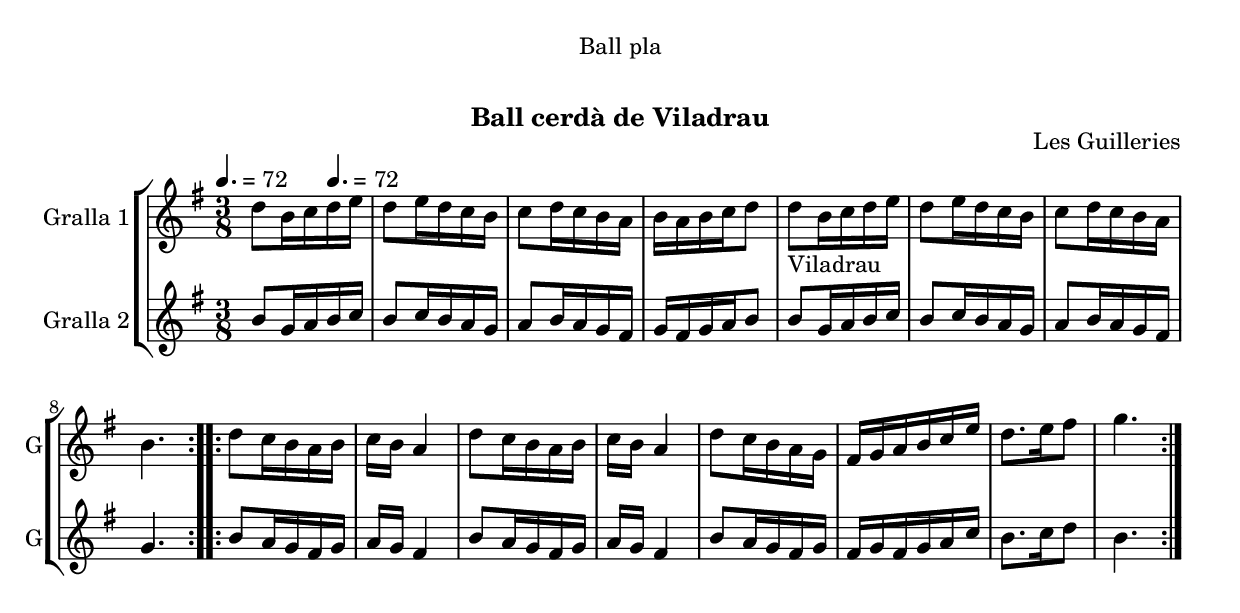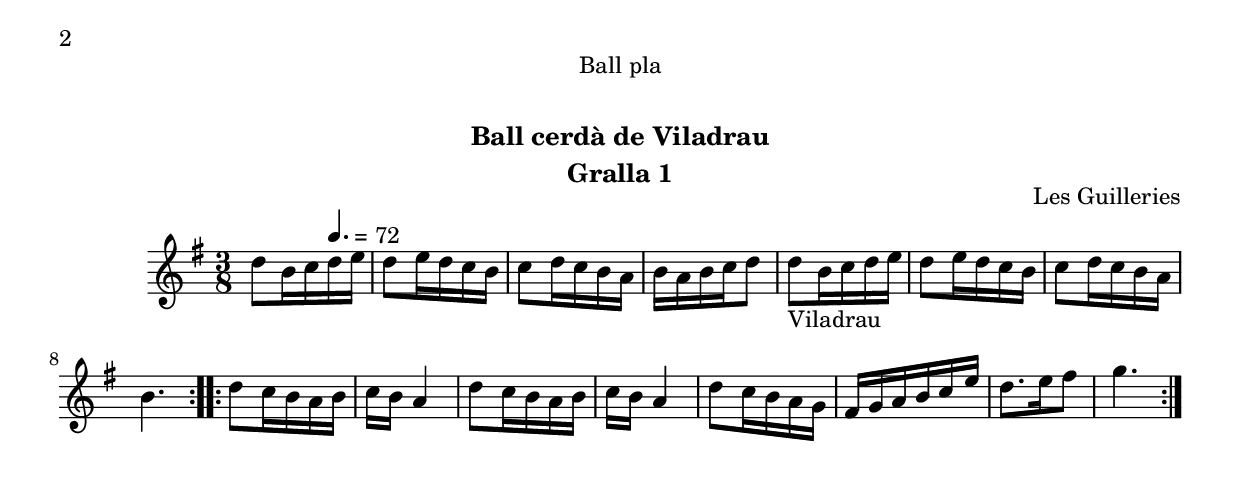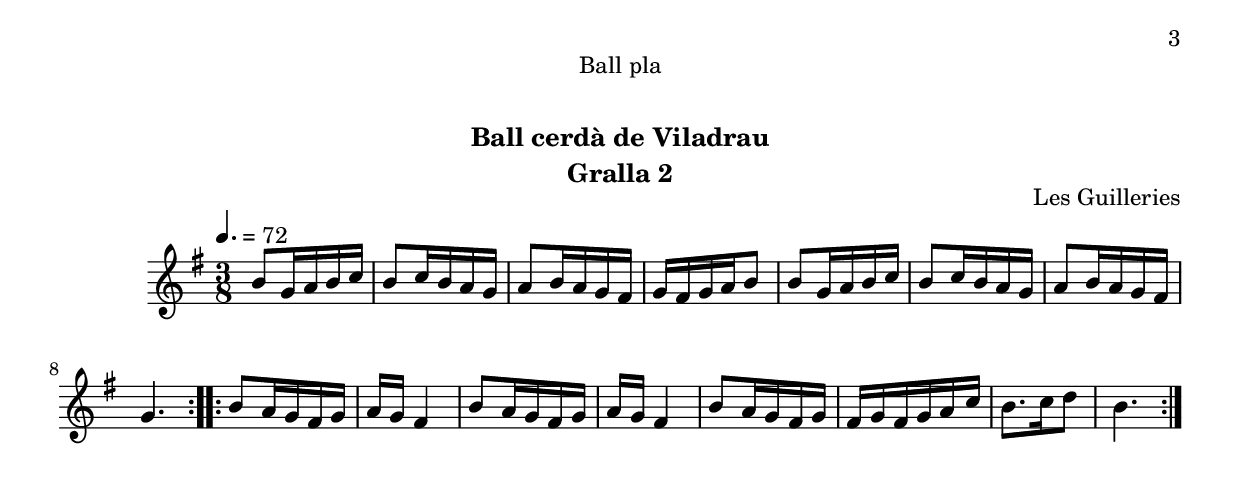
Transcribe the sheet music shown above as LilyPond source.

\version "2.22.1"

\header {
  dedication="Ball pla"
  title="     "
  subtitle="Ball cerdà de Viladrau"
  subsubtitle=""
  poet=""
  meter=""
  piece=""
  composer=""
  arranger=""
  opus="Les Guilleries"
  instrument=""
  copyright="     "
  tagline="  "
}

liniaroAa =
\relative d''
{
  \clef treble
  \key g \major
  \time 3/8
  \repeat volta 2 { d8 b16 c \tempo 4. = 72 d e  |
  d8 e16 d c b  |
  c8 d16 c b a  |
  b16 a b c d8  |
  %05
  d8 _"Viladrau" b16 c d e  |
  d8 e16 d c b  |
  c8 d16 c b a  |
  b4.  | }
  \repeat volta 2 { d8 c16 b a b  |
  %10
  c16 b a4  |
  d8 c16 b a b  |
  c16 b a4  |
  d8 c16 b a g  |
  fis16 g a b c e  |
  %15
  d8. e16 fis8  |
  g4.  | }
}

liniaroAb =
\relative b'
{
  \tempo 4. = 72
  \clef treble
  \key g \major
  \time 3/8
  \repeat volta 2 { b8 g16 a b c  |
  b8 c16 b a g  |
  a8 b16 a g fis  |
  g16 fis g a b8  |
  %05
  b8 g16 a b c  |
  b8 c16 b a g  |
  a8 b16 a g fis  |
  g4.  | }
  \repeat volta 2 { b8 a16 g fis g  |
  %10
  a16 g fis4  |
  b8 a16 g fis g  |
  a16 g fis4  |
  b8 a16 g fis g  |
  fis16 g fis g a c  |
  %15
  b8. c16 d8  |
  b4.  | }
}

\bookpart {
  \score {
    \new StaffGroup {
      \override Score.RehearsalMark #'self-alignment-X = #LEFT
      <<
        \new Staff \with {instrumentName = #"Gralla 1" shortInstrumentName = #"G"} \liniaroAa
        \new Staff \with {instrumentName = #"Gralla 2" shortInstrumentName = #"G"} \liniaroAb
      >>
    }
    \layout {}
  }
  \score { \unfoldRepeats
    \new StaffGroup {
      \override Score.RehearsalMark #'self-alignment-X = #LEFT
      <<
        \new Staff \with {instrumentName = #"Gralla 1" shortInstrumentName = #"G"} \liniaroAa
        \new Staff \with {instrumentName = #"Gralla 2" shortInstrumentName = #"G"} \liniaroAb
      >>
    }
    \midi {}
  }
}

\bookpart {
  \header {instrument="Gralla 1"}
  \score {
    \new StaffGroup {
      \override Score.RehearsalMark #'self-alignment-X = #LEFT
      <<
        \new Staff \liniaroAa
      >>
    }
    \layout {}
  }
  \score { \unfoldRepeats
    \new StaffGroup {
      \override Score.RehearsalMark #'self-alignment-X = #LEFT
      <<
        \new Staff \liniaroAa
      >>
    }
    \midi {}
  }
}

\bookpart {
  \header {instrument="Gralla 2"}
  \score {
    \new StaffGroup {
      \override Score.RehearsalMark #'self-alignment-X = #LEFT
      <<
        \new Staff \liniaroAb
      >>
    }
    \layout {}
  }
  \score { \unfoldRepeats
    \new StaffGroup {
      \override Score.RehearsalMark #'self-alignment-X = #LEFT
      <<
        \new Staff \liniaroAb
      >>
    }
    \midi {}
  }
}

